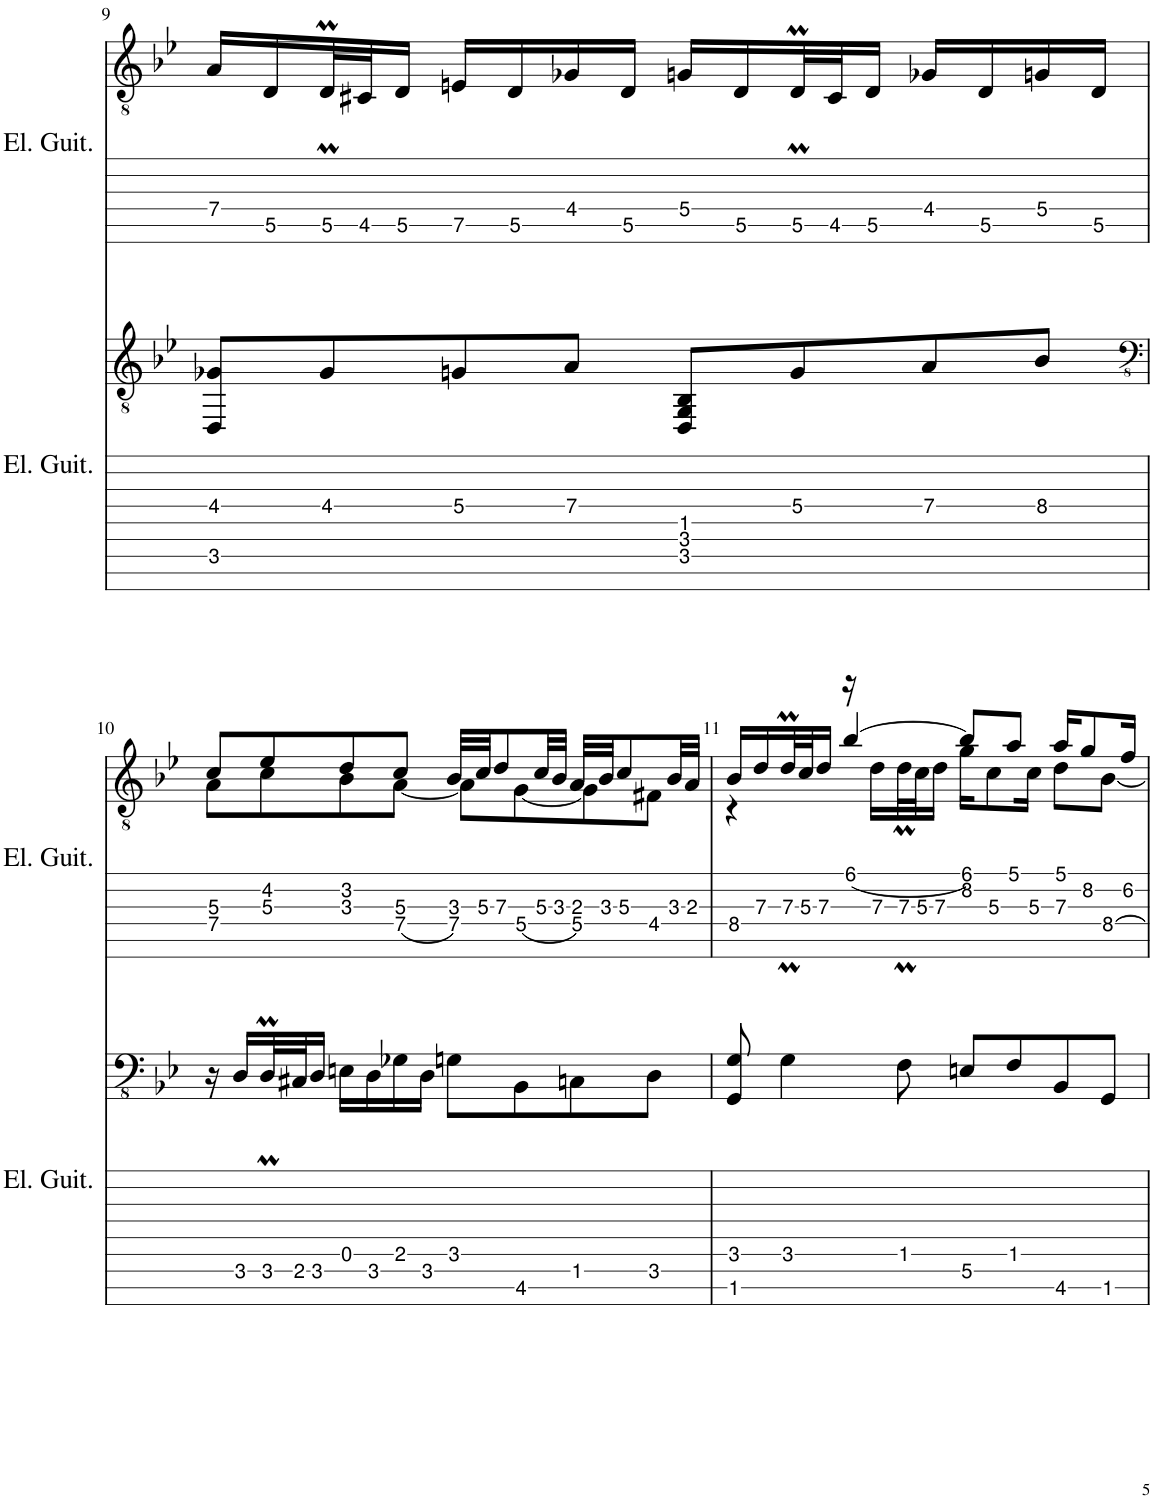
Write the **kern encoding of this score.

**kern	**kern	**kern	**kern
*part2	*part2	*part1	*part1
*staff4	*staff3	*staff2	*staff1
*I"Electric Guitar	*	*I"Electric Guitar	*
*I'El. Guit.	*	*I'El. Guit.	*
!!LO:PB:g=z
*clefGv2	*clefGv2	*	*clefGv2
*k[b-e-]	*k[b-e-]	*k[b-e-]	*k[b-e-]
*M4/4	*M4/4	*M4/4	*M4/4
=9	=9	=9	=9
8DD/ 8G-/L	8DD/ 8G-X/L	16ALL	16A/LL
.	.	16DJ	16D/
8G-J	8G-/	32DmLL	32Dm/L
.	.	32C#J	32C#X/J
.	.	16DJJ	16D/JJ
8GL	8Gn/	16ELL	16En/LL
.	.	16DJ	16D/
8AJ	8A/J	16G-L	16G-X/
.	.	16DJJ	16D/JJ
8DD/ 8GG/ 8BB-/L	8DD/ 8GG/ 8BB-/L	16GLL	16Gn/LL
.	.	16DJ	16D/
8GJ	8G/	32DmLL	32Dm/L
.	.	32C#J	32C#/J
.	.	16DJJ	16D/JJ
8AL	8A/	16G-LL	16G-X/LL
.	.	16DJ	16D/
8B-J	8B-/J	16GL	16Gn/
.	.	16DJJ	16D/JJ
!!LO:LB:g=z
=10	=10	=10	=10
*	*clefFv4	*	*
*	*	*^	*^
16r	16r	8cL	8AL	8c/L	8A\L
16DDLL	16DD/LL	.	.	.	.
32DDmL	32DDm/L	8e-J	8cJ	8e-/	8c\
32CC#J	32CC#X/J	.	.	.	.
16DDJJ	16DD/JJ	.	.	.	.
16EELL	16EEn\LL	8dL	8B-L	8d/	8B-\
16DDJ	16DD\	.	.	.	.
16GG-L	16GG-X\	8cJ	[8AJ	8c/J	[8A\J
16DDJJ	16DD\JJ	.	.	.	.
8GGL	8GGn\L	32B-LLL	8AL]	32B-/LLL	8A\L]
.	.	32cJJ	.	32c/JJ	.
.	.	8d	.	8d/	.
8BBB-J	8BBB-\	.	[8GJ	.	[8G\
.	.	32cLL	.	32c/LL	.
.	.	32B-JJJ	.	32B-/JJJ	.
8CCL	8CCn\	32ALLL	8GL]	32A/LLL	8G\]
.	.	32B-JJ	.	32B-/JJ	.
.	.	8c	.	8c/	.
8DDJ	8DD\J	.	8F#J	.	8F#X\J
.	.	32B-LL	.	32B-/LL	.
.	.	32AJJJ	.	32A/JJJ	.
=11	=11	=11	=11	=11	=11
8GGG 8GG	8GGG/ 8GG/	16B-LL	4r	16B-/LL	4r
.	.	16dJ	.	16d/	.
4GG	4GG\	32dmLL	.	32dm/L	.
.	.	32cJ	.	32c/J	.
.	.	16dJJ	.	16d/JJ	.
.	.	16r	[4b-	16r	[4b-/
.	.	16dLL	.	16d\LL	.
8FF	8FF\	32dmL	.	32dm\L	.
.	.	32cJ	.	32c\J	.
.	.	16dJJ	.	16d\JJ	.
8EEL	8EEn/L	16gKL	8b-L]	16g\KL	8b-/L]
.	.	8c	.	8c\	.
8FFJ	8FF/	.	8aJ	.	8a/J
.	.	16cJk	.	16c\Jk	.
8BBB-L	8BBB-/	8dL	16aKL	8d\L	16a/KL
.	.	.	8g	.	8g/
8GGGJ	8GGG/J	[8B-J	.	[8B-\J	.
.	.	.	16fJk	.	16f/Jk
*	*	*v	*v	*	*
*	*	*	*v	*v
=	=	=	=
*-	*-	*-	*-
